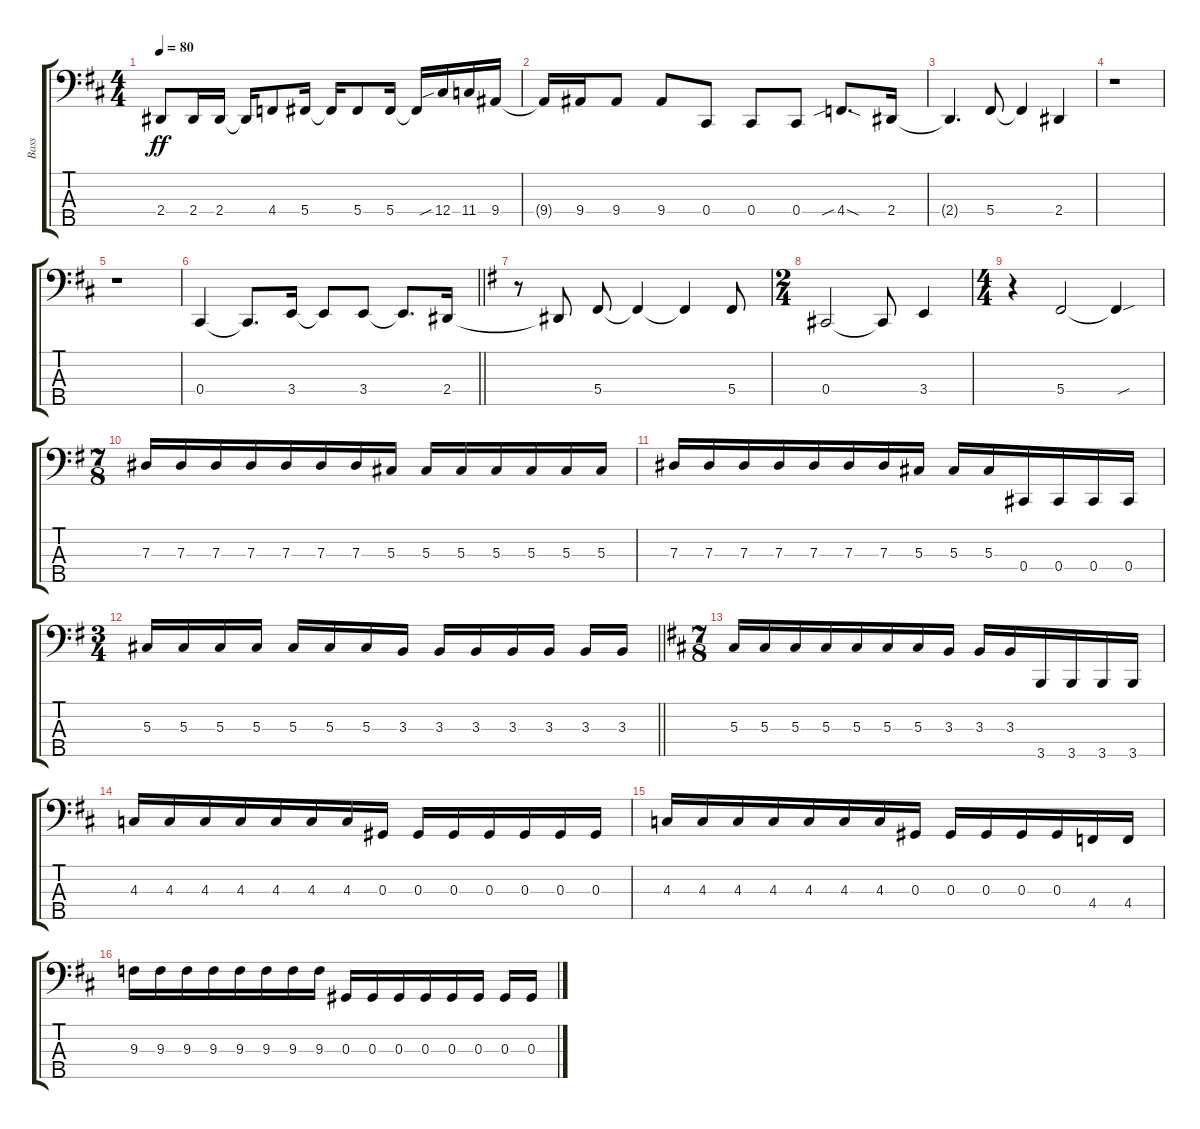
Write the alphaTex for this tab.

\track ("Bass" "Bass") {instrument electricbassfinger}
\staff {score tabs}
\tuning (Gb2 Db2 Ab1 Db1 Ab0) {hide}
\ts (4 4)
\tempo 80
\clef f4
\ks d
2.4{t}.8{dy ff} 2.4.16 2.4.16 2.4{t}.16 4.4.8 5.4.16 5.4{t}.16 5.4.8 5.4.16 5.4{t}.16 12.4{sib}.16 11.4.16 9.4.16 |
9.4{t}.16 9.4.16 9.4.8 9.4.8 0.4.8 0.4.8 0.4.8 4.4{sib sod}.8{d} 2.4.16 |
2.4{t}.4{d} 5.4.8 5.4{t}.4 2.4.4 |
r.1 |
r.1 |
\barLineRight lightlight
0.4.4 0.4{t}.8{d} 3.4.16 3.4{t}.8 3.4.8 3.4{t}.8{d} 2.4.16 |
\ks g
r.8 2.4{t}.8 5.4.8 5.4{t}.4 5.4{t}.4 5.4.8 |
\ts (2 4)
0.4.2 0.4{t}.8 3.4.4 |
\ts (4 4)
r.4 5.4.2 5.4{sou t}.4 |
\ts (7 8)
7.3.16 7.3.16 7.3.16 7.3.16 7.3.16 7.3.16 7.3.16 5.3.16 5.3.16 5.3.16 5.3.16 5.3.16 5.3.16 5.3.16 |
7.3.16 7.3.16 7.3.16 7.3.16 7.3.16 7.3.16 7.3.16 5.3.16 5.3.16 5.3.16 0.4.16 0.4.16 0.4.16 0.4.16 |
\ts (3 4)
\barLineRight lightlight
5.3.16 5.3.16 5.3.16 5.3.16 5.3.16 5.3.16 5.3.16 3.3.16 3.3.16 3.3.16 3.3.16 3.3.16 3.3.16 3.3.16 |
\ts (7 8)
\ks d
5.3.16 5.3.16 5.3.16 5.3.16 5.3.16 5.3.16 5.3.16 3.3.16 3.3.16 3.3.16 3.5.16 3.5.16 3.5.16 3.5.16 |
4.3.16 4.3.16 4.3.16 4.3.16 4.3.16 4.3.16 4.3.16 0.3.16 0.3.16 0.3.16 0.3.16 0.3.16 0.3.16 0.3.16 |
4.3.16 4.3.16 4.3.16 4.3.16 4.3.16 4.3.16 4.3.16 0.3.16 0.3.16 0.3.16 0.3.16 0.3.16 4.4.16 4.4.16 |
9.3.16 9.3.16 9.3.16 9.3.16 9.3.16 9.3.16 9.3.16 9.3.16 0.3.16 0.3.16 0.3.16 0.3.16 0.3.16 0.3.16 0.3.16 0.3.16
